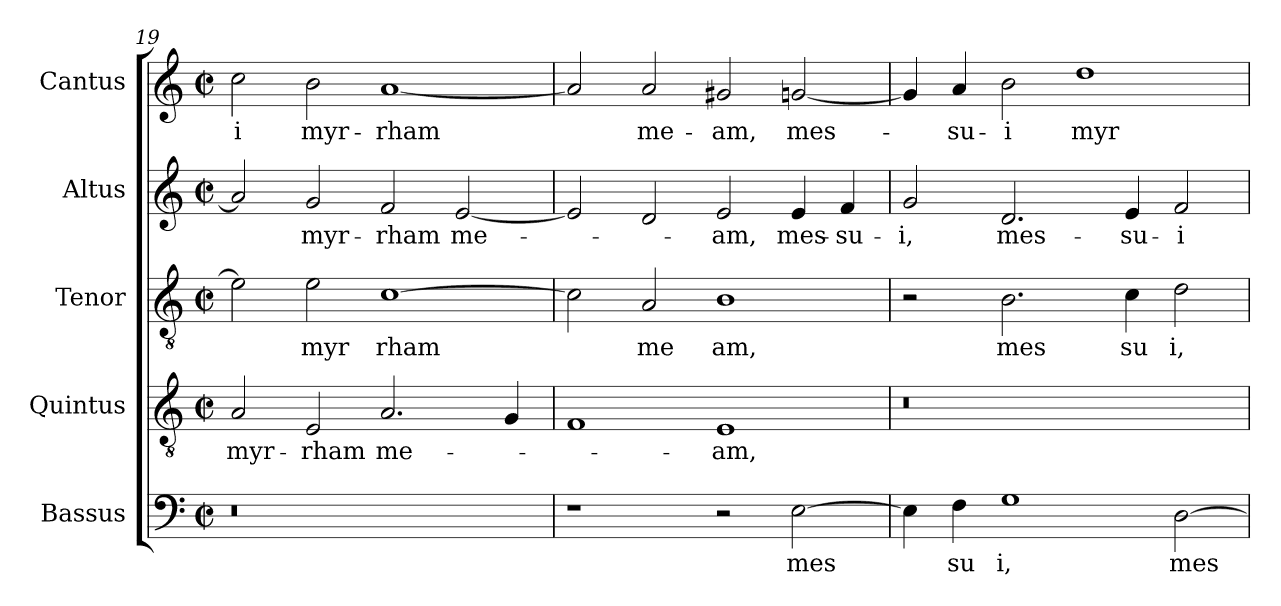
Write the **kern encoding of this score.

**kern	**text	**kern	**text	**kern	**text	**kern	**text	**kern	**text
*part5	*part5	*part4	*part4	*part3	*part3	*part2	*part2	*part1	*part1
*staff5	*staff5	*staff4	*staff4	*staff3	*staff3	*staff2	*staff2	*staff1	*staff1
*I"Bassus	*	*I"Quintus	*	*I"Tenor	*	*I"Altus	*	*I"Cantus	*
*clefF4	*	*clefGv2	*	*clefGv2	*	*clefG2	*	*clefG2	*
*M2/2	*	*M2/2	*	*M2/2	*	*M2/2	*	*M2/2	*
*met(c|)	*	*met(c|)	*	*met(c|)	*	*met(c|)	*	*met(c|)	*
=19	=19	=19	=19	=19	=19	=19	=19	=19	=19
!	!	!	!LO:LY:b:cj	!	!	!	!	!	!LO:LY:b:cj
0r	.	2A/	myr-	2e\]	.	2a/]	.	2cc\	-i
!	!	!	!LO:LY:b:cj	!	!LO:LY:b:cj	!	!LO:LY:b:cj	!	!LO:LY:b:cj
.	.	2E/	-rham	2e\	myr	2g/	myr-	2b\	myr-
!	!	!	!LO:LY:b	!	!LO:LY:b	!	!LO:LY:b:cj	!	!LO:LY:b
.	.	2.A/	me-	[>1c	rham	2f/	-rham	[<1a	-rham
!	!	!	!	!	!	!	!LO:LY:b	!	!
.	.	.	.	.	.	[<2e/	me-	.	.
.	.	4G/	.	.	.	.	.	.	.
=20	=20	=20	=20	=20	=20	=20	=20	=20	=20
1r	.	1F	.	2c\]	.	2e/]	.	2a/]	.
!	!	!	!	!	!LO:LY:b:cj	!	!	!	!LO:LY:b:cj
.	.	.	.	2A/	me	2d/	.	2a/	me-
!	!	!	!LO:LY:b:cj	!	!LO:LY:b:cj	!	!LO:LY:b:cj	!	!LO:LY:b:cj
2r	.	1E	-am,	1B	am,	2e/	-am,	2g#X/	-am,
!	!LO:LY:b	!	!	!	!	!	!LO:LY:b:cj	!	!LO:LY:b
[>2E\	mes	.	.	.	.	4e/	mes-	[<2gn/	mes-
!	!	!	!	!	!	!	!LO:LY:b:cj	!	!
.	.	.	.	.	.	4f/	-su-	.	.
=21	=21	=21	=21	=21	=21	=21	=21	=21	=21
!	!	!	!	!	!	!	!LO:LY:b:cj	!	!
4E\]	.	0r	.	2r	.	2g/	-i,	4g/]	.
!	!LO:LY:b:cj	!	!	!	!	!	!	!	!LO:LY:b:cj
4F\	su	.	.	.	.	.	.	4a/	-su-
!	!LO:LY:b:cj	!	!	!	!LO:LY:b:cj	!	!LO:LY:b:cj	!	!LO:LY:b:cj
1G	i,	.	.	2.B\	mes	2.d/	mes-	2b\	-i
!	!	!	!	!	!	!	!	!	!LO:LY:b:cj
.	.	.	.	.	.	.	.	1dd	myr-
!	!	!	!	!	!LO:LY:b:cj	!	!LO:LY:b:cj	!	!
.	.	.	.	4c\	su	4e/	-su-	.	.
!	!LO:LY:b	!	!	!	!LO:LY:b:cj	!	!LO:LY:b:cj	!	!
[>2D\	mes	.	.	2d\	i,	2f/	-i	.	.
=	=	=	=	=	=	=	=	=	=
*-	*-	*-	*-	*-	*-	*-	*-	*-	*-
